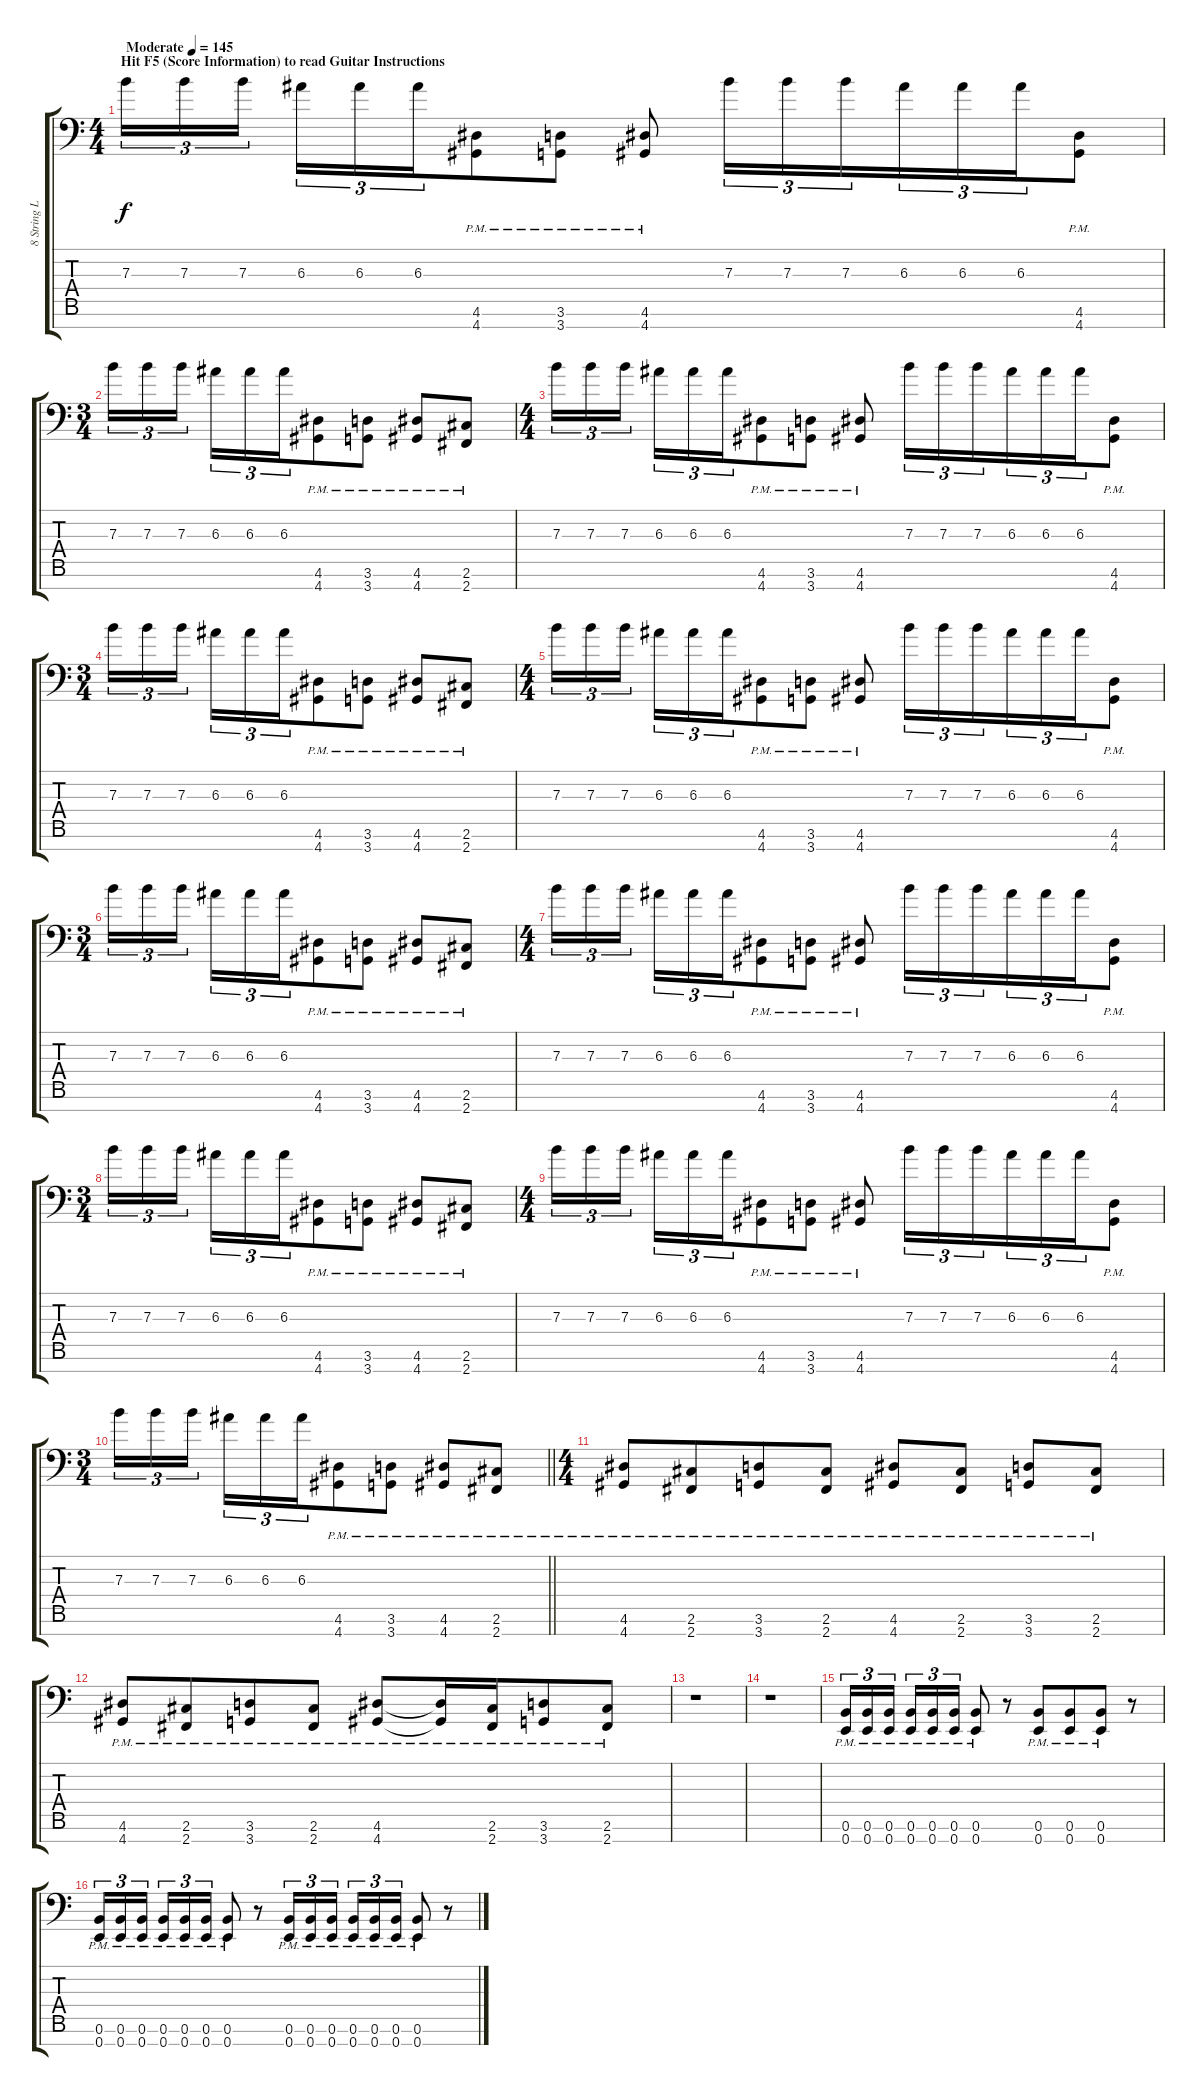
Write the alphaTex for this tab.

\track ("8 String LOW LEFT" "8 String L") {instrument distortionguitar}
\staff {score tabs}
\tuning (B3 Gb3 E3 B2 E2 B1 E1) {hide}
\ts (4 4)
\section ("" "Hit F5 (Score Information) to read Guitar Instructions")
\tempo (145 "Moderate")
\clef f4
\ks c
7.3.16{tu (3 2) dy f instrument distortionguitar} 7.3.16{tu (3 2) beam merge} 7.3.16{tu (3 2) beam splitsecondary} 6.3.16{tu (3 2)} 6.3.16{tu (3 2)} 6.3.16{tu (3 2) beam merge} (4.6{pm} 4.7{pm}).8 (3.6{pm} 3.7{pm}).8 (4.6{pm} 4.7{pm}).8 7.3.16{tu (3 2)} 7.3.16{tu (3 2) beam merge} 7.3.16{tu (3 2) beam merge} 6.3.16{tu (3 2)} 6.3.16{tu (3 2)} 6.3.16{tu (3 2) beam merge} (4.6{pm} 4.7{pm}).8 |
\ts (3 4)
7.3.16{tu (3 2)} 7.3.16{tu (3 2) beam merge} 7.3.16{tu (3 2) beam splitsecondary} 6.3.16{tu (3 2)} 6.3.16{tu (3 2)} 6.3.16{tu (3 2) beam merge} (4.6{pm} 4.7{pm}).8 (3.6{pm} 3.7{pm}).8 (4.6{pm} 4.7{pm}).8{beam merge} (2.6{pm} 2.7{pm}).8 |
\ts (4 4)
7.3.16{tu (3 2)} 7.3.16{tu (3 2) beam merge} 7.3.16{tu (3 2) beam splitsecondary} 6.3.16{tu (3 2)} 6.3.16{tu (3 2)} 6.3.16{tu (3 2) beam merge} (4.6{pm} 4.7{pm}).8 (3.6{pm} 3.7{pm}).8 (4.6{pm} 4.7{pm}).8 7.3.16{tu (3 2)} 7.3.16{tu (3 2) beam merge} 7.3.16{tu (3 2) beam merge} 6.3.16{tu (3 2)} 6.3.16{tu (3 2)} 6.3.16{tu (3 2) beam merge} (4.6{pm} 4.7{pm}).8 |
\ts (3 4)
7.3.16{tu (3 2)} 7.3.16{tu (3 2) beam merge} 7.3.16{tu (3 2) beam splitsecondary} 6.3.16{tu (3 2)} 6.3.16{tu (3 2)} 6.3.16{tu (3 2) beam merge} (4.6{pm} 4.7{pm}).8 (3.6{pm} 3.7{pm}).8 (4.6{pm} 4.7{pm}).8{beam merge} (2.6{pm} 2.7{pm}).8 |
\ts (4 4)
7.3.16{tu (3 2)} 7.3.16{tu (3 2) beam merge} 7.3.16{tu (3 2) beam splitsecondary} 6.3.16{tu (3 2)} 6.3.16{tu (3 2)} 6.3.16{tu (3 2) beam merge} (4.6{pm} 4.7{pm}).8 (3.6{pm} 3.7{pm}).8 (4.6{pm} 4.7{pm}).8 7.3.16{tu (3 2)} 7.3.16{tu (3 2) beam merge} 7.3.16{tu (3 2) beam merge} 6.3.16{tu (3 2)} 6.3.16{tu (3 2)} 6.3.16{tu (3 2) beam merge} (4.6{pm} 4.7{pm}).8 |
\ts (3 4)
7.3.16{tu (3 2)} 7.3.16{tu (3 2) beam merge} 7.3.16{tu (3 2) beam splitsecondary} 6.3.16{tu (3 2)} 6.3.16{tu (3 2)} 6.3.16{tu (3 2) beam merge} (4.6{pm} 4.7{pm}).8 (3.6{pm} 3.7{pm}).8 (4.6{pm} 4.7{pm}).8{beam merge} (2.6{pm} 2.7{pm}).8 |
\ts (4 4)
7.3.16{tu (3 2)} 7.3.16{tu (3 2) beam merge} 7.3.16{tu (3 2) beam splitsecondary} 6.3.16{tu (3 2)} 6.3.16{tu (3 2)} 6.3.16{tu (3 2) beam merge} (4.6{pm} 4.7{pm}).8 (3.6{pm} 3.7{pm}).8 (4.6{pm} 4.7{pm}).8 7.3.16{tu (3 2)} 7.3.16{tu (3 2) beam merge} 7.3.16{tu (3 2) beam merge} 6.3.16{tu (3 2)} 6.3.16{tu (3 2)} 6.3.16{tu (3 2) beam merge} (4.6{pm} 4.7{pm}).8 |
\ts (3 4)
7.3.16{tu (3 2)} 7.3.16{tu (3 2) beam merge} 7.3.16{tu (3 2) beam splitsecondary} 6.3.16{tu (3 2)} 6.3.16{tu (3 2)} 6.3.16{tu (3 2) beam merge} (4.6{pm} 4.7{pm}).8 (3.6{pm} 3.7{pm}).8 (4.6{pm} 4.7{pm}).8{beam merge} (2.6{pm} 2.7{pm}).8 |
\ts (4 4)
7.3.16{tu (3 2)} 7.3.16{tu (3 2) beam merge} 7.3.16{tu (3 2) beam splitsecondary} 6.3.16{tu (3 2)} 6.3.16{tu (3 2)} 6.3.16{tu (3 2) beam merge} (4.6{pm} 4.7{pm}).8 (3.6{pm} 3.7{pm}).8 (4.6{pm} 4.7{pm}).8 7.3.16{tu (3 2)} 7.3.16{tu (3 2) beam merge} 7.3.16{tu (3 2) beam merge} 6.3.16{tu (3 2)} 6.3.16{tu (3 2)} 6.3.16{tu (3 2) beam merge} (4.6{pm} 4.7{pm}).8 |
\ts (3 4)
\barLineRight lightlight
7.3.16{tu (3 2)} 7.3.16{tu (3 2) beam merge} 7.3.16{tu (3 2) beam splitsecondary} 6.3.16{tu (3 2)} 6.3.16{tu (3 2)} 6.3.16{tu (3 2) beam merge} (4.6{pm} 4.7{pm}).8 (3.6{pm} 3.7{pm}).8 (4.6{pm} 4.7{pm}).8{beam merge} (2.6{pm} 2.7{pm}).8 |
\ts (4 4)
\section ("" "")
(4.6{pm} 4.7{pm}).8{beam merge} (2.6{pm} 2.7{pm}).8{beam merge} (3.6{pm} 3.7{pm}).8{beam merge} (2.6{pm} 2.7{pm}).8 (4.6{pm} 4.7{pm}).8{beam merge} (2.6{pm} 2.7{pm}).8 (3.6{pm} 3.7{pm}).8{beam merge} (2.6{pm} 2.7{pm}).8 |
(4.6{pm} 4.7{pm}).8{beam merge} (2.6{pm} 2.7{pm}).8{beam merge} (3.6{pm} 3.7{pm}).8{beam merge} (2.6{pm} 2.7{pm}).8 (4.6{pm} 4.7{pm}).8{beam merge} (4.6{pm t} 4.7{pm t}).16 (2.6{pm} 2.7{pm}).16{beam merge} (3.6{pm} 3.7{pm}).8{beam merge} (2.6{pm} 2.7{pm}).8 |
r.1 |
r.1 |
(0.6{pm} 0.7{pm}).16{tu (3 2)} (0.6{pm} 0.7{pm}).16{tu (3 2) beam merge} (0.6{pm} 0.7{pm}).16{tu (3 2) beam splitsecondary} (0.6{pm} 0.7{pm}).16{tu (3 2) beam merge} (0.6{pm} 0.7{pm}).16{tu (3 2)} (0.6{pm} 0.7{pm}).16{tu (3 2)} (0.6{pm} 0.7{pm}).8 r.8{beam merge} (0.6{pm} 0.7{pm}).8{beam merge} (0.6{pm} 0.7{pm}).8{beam merge} (0.6{pm} 0.7{pm}).8{beam merge} r.8 |
(0.6{pm} 0.7{pm}).16{tu (3 2)} (0.6{pm} 0.7{pm}).16{tu (3 2) beam merge} (0.6{pm} 0.7{pm}).16{tu (3 2) beam splitsecondary} (0.6{pm} 0.7{pm}).16{tu (3 2) beam merge} (0.6{pm} 0.7{pm}).16{tu (3 2)} (0.6{pm} 0.7{pm}).16{tu (3 2)} (0.6{pm} 0.7{pm}).8 r.8 (0.6{pm} 0.7{pm}).16{tu (3 2)} (0.6{pm} 0.7{pm}).16{tu (3 2) beam merge} (0.6{pm} 0.7{pm}).16{tu (3 2) beam splitsecondary} (0.6{pm} 0.7{pm}).16{tu (3 2) beam merge} (0.6{pm} 0.7{pm}).16{tu (3 2)} (0.6{pm} 0.7{pm}).16{tu (3 2)} (0.6{pm} 0.7{pm}).8{beam merge} r.8
